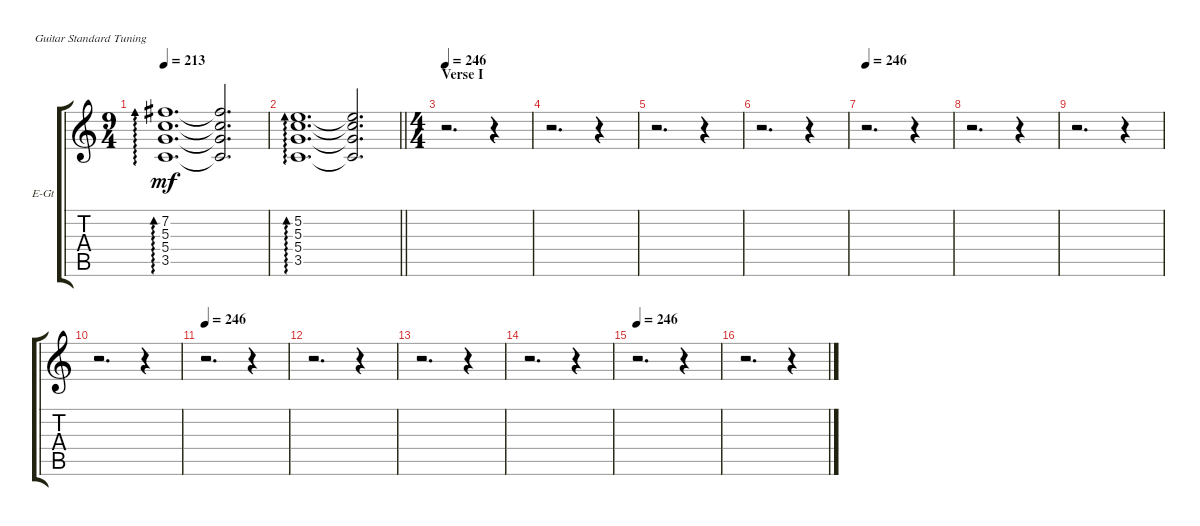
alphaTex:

\bracketExtendMode groupsimilarinstruments
\firstSystemTrackNameOrientation horizontal
\otherSystemsTrackNameOrientation horizontal
\track ("Gtr. 3 - Paul" "E-Gt") {instrument electricguitarjazz}
\staff {score tabs}
\tuning (E4 B3 G3 D3 A2 E2)
\ts (9 4)
\tempo 213
\clef g2
\ks c
(7.2 5.3 5.4 3.5).1{d ad 0 dy mf} (7.2{t} 5.3{t} 5.4{t} 3.5{t}).2{d} |
\barLineRight lightlight
(5.2 5.3 5.4 3.5).1{d ad 0} (5.2{t} 5.3{t} 5.4{t} 3.5{t}).2{d} |
\ts (4 4)
\beaming (8 2 2 2 2)
\section ("" "Verse I")
\tempo 246
r.2{d} r.4 |
r.2{d} r.4 |
r.2{d} r.4 |
r.2{d} r.4 |
\tempo 246
r.2{d} r.4 |
r.2{d} r.4 |
r.2{d} r.4 |
r.2{d} r.4 |
\tempo 246
r.2{d} r.4 |
r.2{d} r.4 |
r.2{d} r.4 |
r.2{d} r.4 |
\tempo 246
r.2{d} r.4 |
r.2{d} r.4
